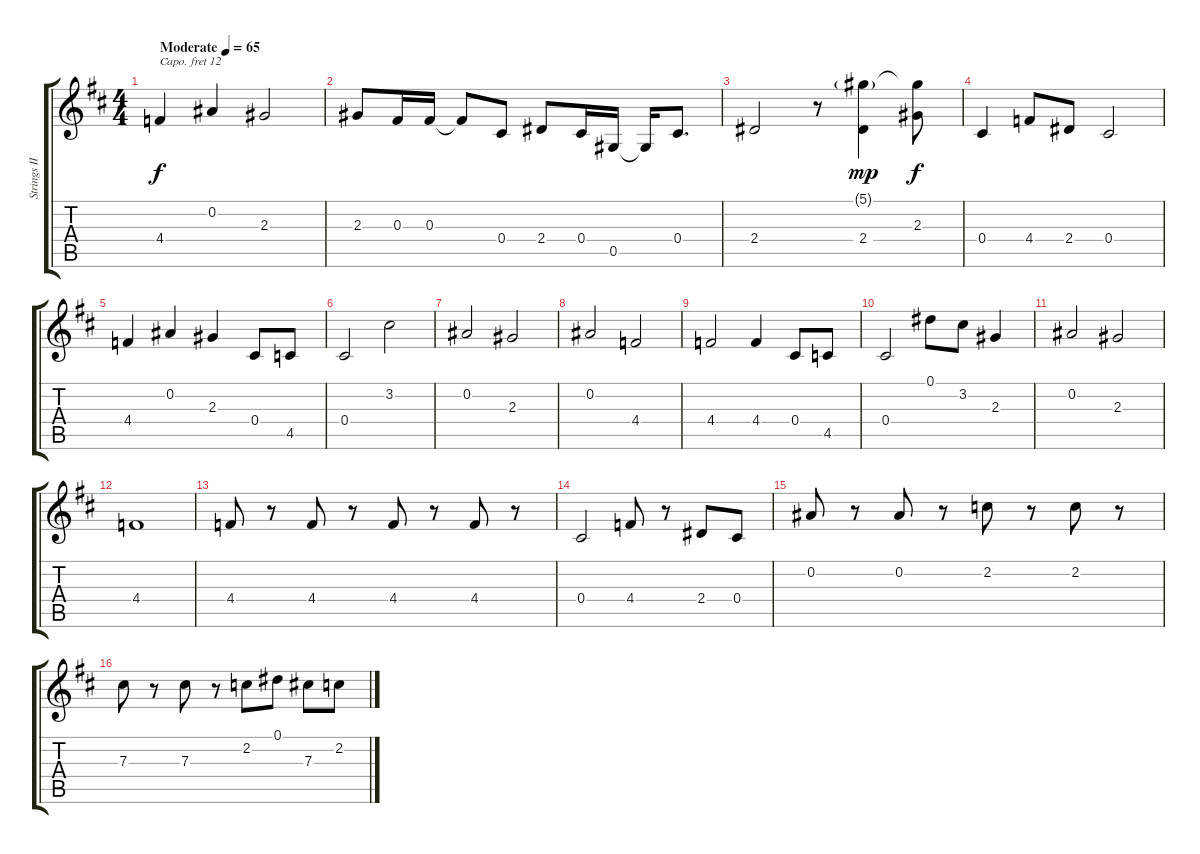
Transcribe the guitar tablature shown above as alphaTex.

\track ("Strings II" "Strings II") {instrument stringensemble1}
\staff {score tabs}
\capo 12
\tuning (Eb4 Bb3 Gb3 Db3 Ab2 Eb2) {hide}
\ts (4 4)
\tempo (65 "Moderate")
\clef g2
\ks d
4.4.4{dy f instrument stringensemble1} 0.2.4 2.3.2 |
2.3.8 0.3.16 0.3.16 0.3{t}.8 0.4.8 2.4.8 0.4.16 0.5.16 0.5{t}.16 0.4.8{d} |
2.4.2 r.8 (5.1{g} 2.4).4{dy mp} (5.1{t} 2.3).8{dy f} |
0.4.4 4.4.8 2.4.8 0.4.2 |
4.4.4 0.2.4 2.3.4 0.4.8 4.5.8 |
0.4.2 3.2.2 |
0.2.2 2.3.2 |
0.2.2 4.4.2 |
4.4.2 4.4.4 0.4.8 4.5.8 |
0.4.2 0.1.8 3.2.8 2.3.4 |
0.2.2 2.3.2 |
4.4.1 |
4.4.8 r.8 4.4.8 r.8 4.4.8 r.8 4.4.8 r.8 |
0.4.2 4.4.8 r.8 2.4.8 0.4.8 |
0.2.8 r.8 0.2.8 r.8 2.2.8 r.8 2.2.8 r.8 |
7.3.8 r.8 7.3.8 r.8 2.2.8 0.1.8 7.3.8 2.2.8
